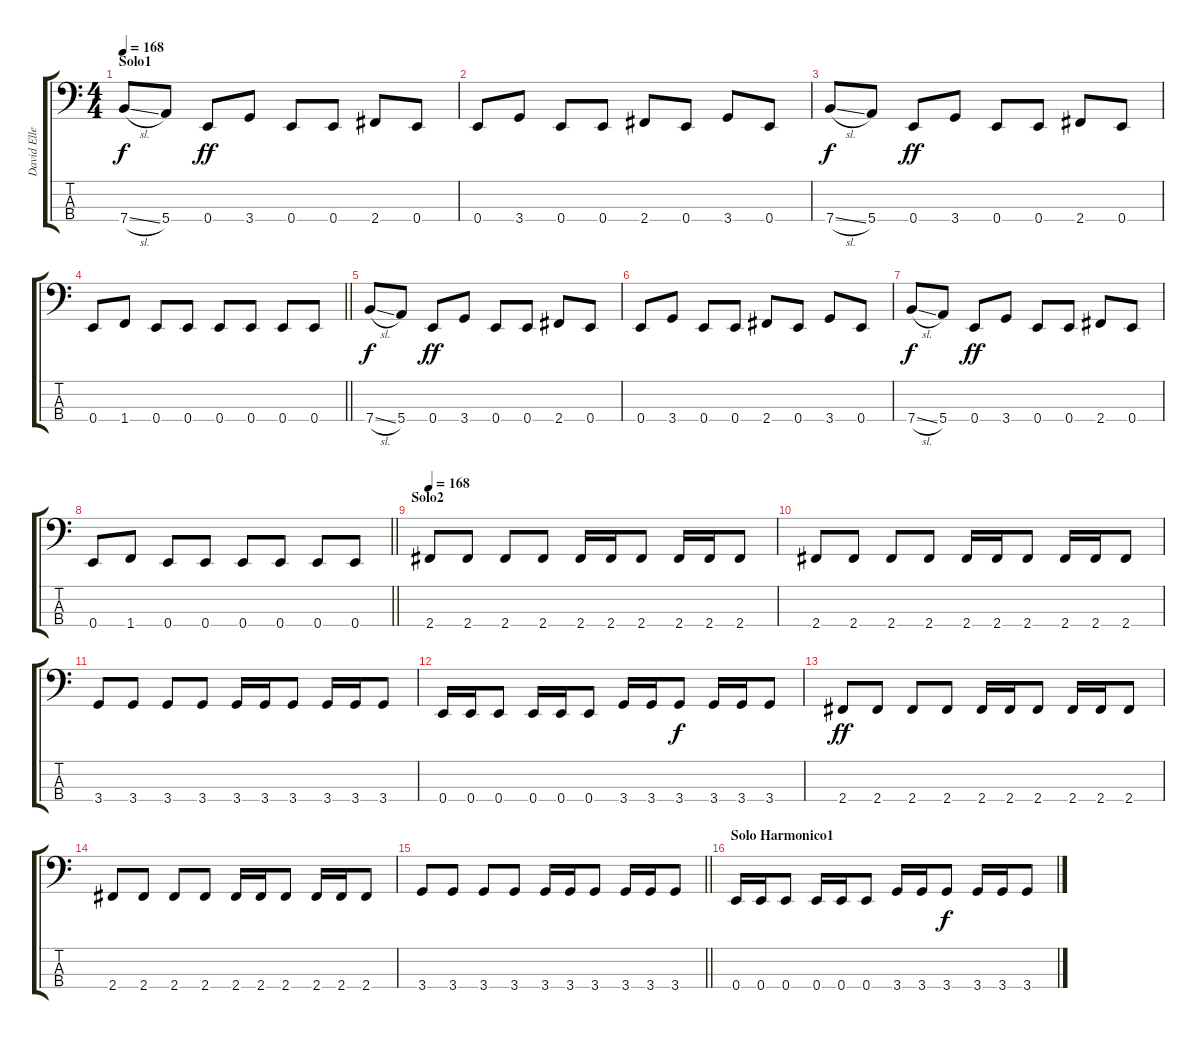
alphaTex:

\track ("David Ellefson" "David Elle") {instrument electricbasspick}
\staff {score tabs}
\tuning (G2 D2 A1 E1) {hide}
\ts (4 4)
\section ("" "Solo1")
\tempo 168
\clef f4
\ks c
7.4{sl}.8{dy f} 5.4.8 0.4.8{dy ff} 3.4.8 0.4.8 0.4.8 2.4.8 0.4.8 |
0.4.8 3.4.8 0.4.8 0.4.8 2.4.8 0.4.8 3.4.8 0.4.8 |
7.4{sl}.8{dy f} 5.4.8 0.4.8{dy ff} 3.4.8 0.4.8 0.4.8 2.4.8 0.4.8 |
\barLineRight lightlight
0.4.8 1.4.8 0.4.8 0.4.8 0.4.8 0.4.8 0.4.8 0.4.8 |
7.4{sl}.8{dy f} 5.4.8 0.4.8{dy ff} 3.4.8 0.4.8 0.4.8 2.4.8 0.4.8 |
0.4.8 3.4.8 0.4.8 0.4.8 2.4.8 0.4.8 3.4.8 0.4.8 |
7.4{sl}.8{dy f} 5.4.8 0.4.8{dy ff} 3.4.8 0.4.8 0.4.8 2.4.8 0.4.8 |
\barLineRight lightlight
0.4.8 1.4.8 0.4.8 0.4.8 0.4.8 0.4.8 0.4.8 0.4.8 |
\section ("" "Solo2")
\tempo 168
2.4.8 2.4.8 2.4.8 2.4.8 2.4.16 2.4.16 2.4.8 2.4.16 2.4.16 2.4.8 |
2.4.8 2.4.8 2.4.8 2.4.8 2.4.16 2.4.16 2.4.8 2.4.16 2.4.16 2.4.8 |
3.4.8 3.4.8 3.4.8 3.4.8 3.4.16 3.4.16 3.4.8 3.4.16 3.4.16 3.4.8 |
0.4.16 0.4.16 0.4.8 0.4.16 0.4.16 0.4.8 3.4.16 3.4.16 3.4.8{dy f} 3.4.16 3.4.16 3.4.8 |
2.4.8{dy ff} 2.4.8 2.4.8 2.4.8 2.4.16 2.4.16 2.4.8 2.4.16 2.4.16 2.4.8 |
2.4.8 2.4.8 2.4.8 2.4.8 2.4.16 2.4.16 2.4.8 2.4.16 2.4.16 2.4.8 |
\barLineRight lightlight
3.4.8 3.4.8 3.4.8 3.4.8 3.4.16 3.4.16 3.4.8 3.4.16 3.4.16 3.4.8 |
\section ("" "Solo Harmonico1")
0.4.16 0.4.16 0.4.8 0.4.16 0.4.16 0.4.8 3.4.16 3.4.16 3.4.8{dy f} 3.4.16 3.4.16 3.4.8
